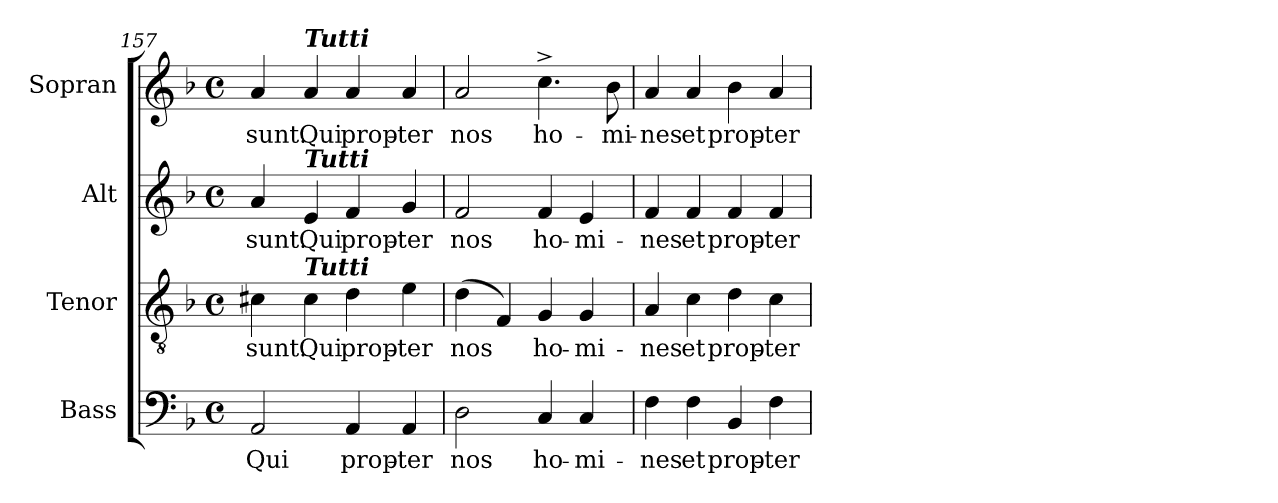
**kern	**text	**kern	**text	**kern	**text	**kern	**text
*part4	*part4	*part3	*part3	*part2	*part2	*part1	*part1
*staff4	*staff4	*staff3	*staff3	*staff2	*staff2	*staff1	*staff1
*I"Bass	*	*I"Tenor	*	*I"Alt	*	*I"Sopran	*
*I'B.	*	*I'T.	*	*I'A.	*	*I'S.	*
*clefF4	*	*clefGv2	*	*clefG2	*	*clefG2	*
*k[b-]	*	*k[b-]	*	*k[b-]	*	*k[b-]	*
*F:	*	*F:	*	*F:	*	*F:	*
*M4/4	*	*M4/4	*	*M4/4	*	*M4/4	*
*met(c)	*	*met(c)	*	*met(c)	*	*met(c)	*
=157	=157	=157	=157	=157	=157	=157	=157
!	!LO:LY:b	!	!LO:LY:b	!	!LO:LY:b	!	!LO:LY:b
2AA/	Qui	4c#X\	sunt.	4a/	sunt.	4a/	sunt.
!	!	!	!	!	!	!LO:TX:a:Bi:t=Tutti	!
!	!	!	!	!LO:TX:a:Bi:t=Tutti	!	!	!
!	!	!LO:TX:a:Bi:t=Tutti	!	!	!	!	!
!	!	!	!LO:LY:b	!	!LO:LY:b	!	!LO:LY:b
.	.	4c#\	Qui	4e/	Qui	4a/	Qui
!	!LO:LY:b	!	!LO:LY:b	!	!LO:LY:b	!	!LO:LY:b
4AA/	prop-	4d\	prop-	4f/	prop-	4a/	prop-
!	!LO:LY:b	!	!LO:LY:b	!	!LO:LY:b	!	!LO:LY:b
4AA/	-ter	4e\	-ter	4g/	-ter	4a/	-ter
=158	=158	=158	=158	=158	=158	=158	=158
!	!LO:LY:b	!	!LO:LY:b	!	!LO:LY:b	!	!LO:LY:b
2D\	nos	(>4d\	nos	2f/	nos	2a/	nos
.	.	4F/)	.	.	.	.	.
!	!LO:LY:b	!	!LO:LY:b	!	!LO:LY:b	!	!LO:LY:b
4C/	ho-	4G/	ho-	4f/	ho-	4.cc^>\	ho-
!	!LO:LY:b	!	!LO:LY:b	!	!LO:LY:b	!	!
4C/	-mi-	4G/	-mi-	4e/	-mi-	.	.
!	!	!	!	!	!	!	!LO:LY:b
.	.	.	.	.	.	8b-\	-mi-
=159	=159	=159	=159	=159	=159	=159	=159
!	!LO:LY:b	!	!LO:LY:b	!	!LO:LY:b	!	!LO:LY:b
4F\	-nes	4A/	-nes	4f/	-nes	4a/	-nes
!	!LO:LY:b	!	!LO:LY:b	!	!LO:LY:b	!	!LO:LY:b
4F\	et	4c\	et	4f/	et	4a/	et
!	!LO:LY:b	!	!LO:LY:b	!	!LO:LY:b	!	!LO:LY:b
4BB-/	prop-	4d\	prop-	4f/	prop-	4b-\	prop-
!	!LO:LY:b	!	!LO:LY:b	!	!LO:LY:b	!	!LO:LY:b
4F\	-ter	4c\	-ter	4f/	-ter	4a/	-ter
=	=	=	=	=	=	=	=
*-	*-	*-	*-	*-	*-	*-	*-
